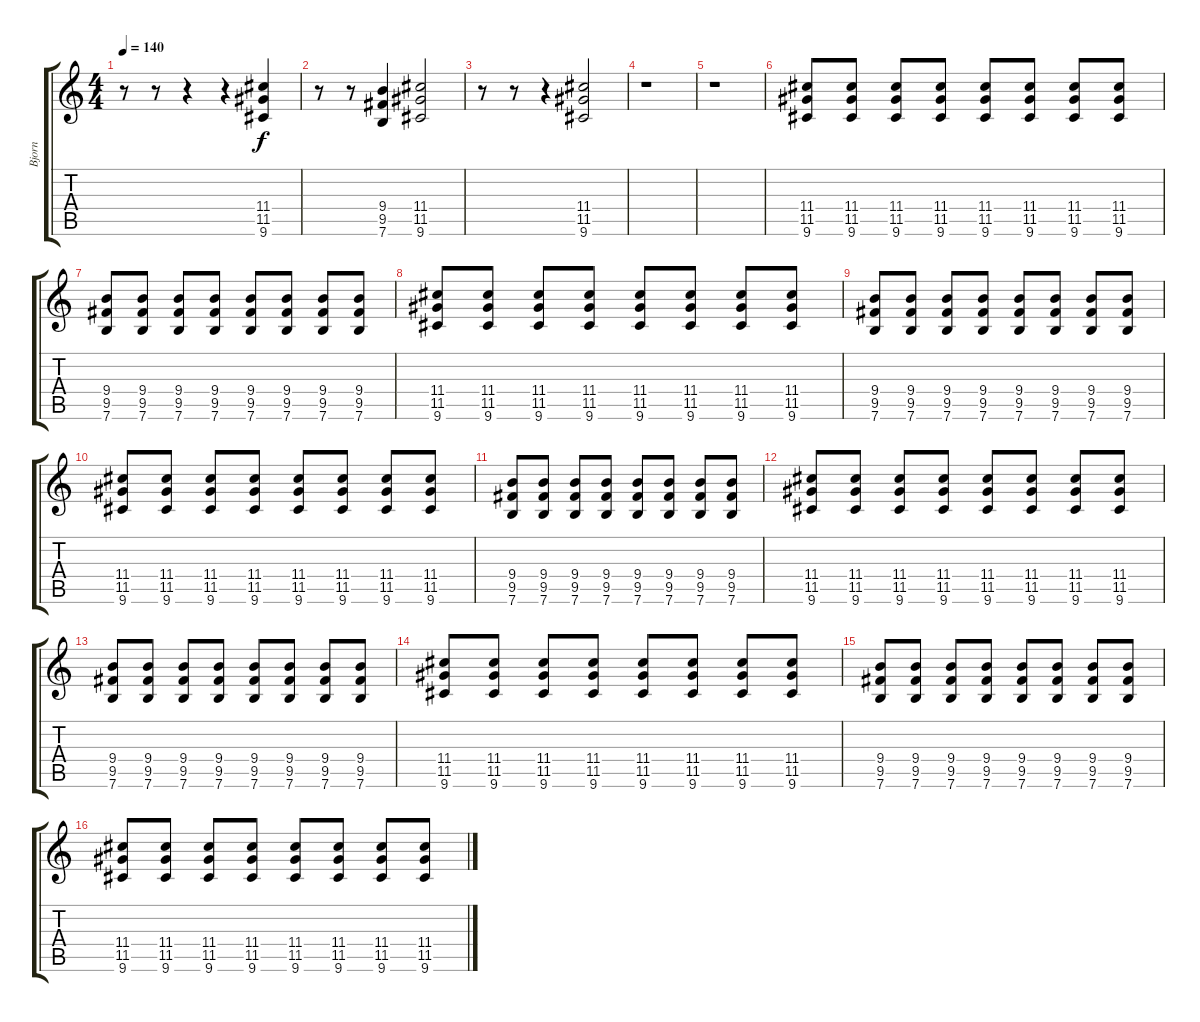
\track ("Bjorn " "Bjorn ") {instrument distortionguitar}
\staff {score tabs}
\tuning (E4 B3 G3 D3 A2 E2) {hide}
\ts (4 4)
\tempo 140
\clef g2
\ks c
r.8{dy f} r.8 r.4 r.4 (11.4 11.5 9.6).4{volume 10} |
r.8{instrument distortionguitar} r.8 (9.4 9.5 7.6).4{volume 10} (11.4 11.5 9.6).2{volume 10} |
r.8{instrument distortionguitar} r.8 r.4 (11.4 11.5 9.6).2{volume 10} |
r.1 |
r.1 |
(11.4 11.5 9.6).8{volume 12} (11.4 11.5 9.6).8 (11.4 11.5 9.6).8 (11.4 11.5 9.6).8 (11.4 11.5 9.6).8 (11.4 11.5 9.6).8 (11.4 11.5 9.6).8 (11.4 11.5 9.6).8 |
(9.4 9.5 7.6).8 (9.4 9.5 7.6).8 (9.4 9.5 7.6).8 (9.4 9.5 7.6).8 (9.4 9.5 7.6).8 (9.4 9.5 7.6).8 (9.4 9.5 7.6).8 (9.4 9.5 7.6).8 |
(11.4 11.5 9.6).8 (11.4 11.5 9.6).8 (11.4 11.5 9.6).8 (11.4 11.5 9.6).8 (11.4 11.5 9.6).8 (11.4 11.5 9.6).8 (11.4 11.5 9.6).8 (11.4 11.5 9.6).8 |
(9.4 9.5 7.6).8 (9.4 9.5 7.6).8 (9.4 9.5 7.6).8 (9.4 9.5 7.6).8 (9.4 9.5 7.6).8 (9.4 9.5 7.6).8 (9.4 9.5 7.6).8 (9.4 9.5 7.6).8 |
(11.4 11.5 9.6).8 (11.4 11.5 9.6).8 (11.4 11.5 9.6).8 (11.4 11.5 9.6).8 (11.4 11.5 9.6).8 (11.4 11.5 9.6).8 (11.4 11.5 9.6).8 (11.4 11.5 9.6).8 |
(9.4 9.5 7.6).8 (9.4 9.5 7.6).8 (9.4 9.5 7.6).8 (9.4 9.5 7.6).8 (9.4 9.5 7.6).8 (9.4 9.5 7.6).8 (9.4 9.5 7.6).8 (9.4 9.5 7.6).8 |
(11.4 11.5 9.6).8 (11.4 11.5 9.6).8 (11.4 11.5 9.6).8 (11.4 11.5 9.6).8 (11.4 11.5 9.6).8 (11.4 11.5 9.6).8 (11.4 11.5 9.6).8 (11.4 11.5 9.6).8 |
(9.4 9.5 7.6).8 (9.4 9.5 7.6).8 (9.4 9.5 7.6).8 (9.4 9.5 7.6).8 (9.4 9.5 7.6).8 (9.4 9.5 7.6).8 (9.4 9.5 7.6).8 (9.4 9.5 7.6).8 |
(11.4 11.5 9.6).8 (11.4 11.5 9.6).8 (11.4 11.5 9.6).8 (11.4 11.5 9.6).8 (11.4 11.5 9.6).8 (11.4 11.5 9.6).8 (11.4 11.5 9.6).8 (11.4 11.5 9.6).8 |
(9.4 9.5 7.6).8 (9.4 9.5 7.6).8 (9.4 9.5 7.6).8 (9.4 9.5 7.6).8 (9.4 9.5 7.6).8 (9.4 9.5 7.6).8 (9.4 9.5 7.6).8 (9.4 9.5 7.6).8 |
(11.4 11.5 9.6).8 (11.4 11.5 9.6).8 (11.4 11.5 9.6).8 (11.4 11.5 9.6).8 (11.4 11.5 9.6).8 (11.4 11.5 9.6).8 (11.4 11.5 9.6).8 (11.4 11.5 9.6).8
